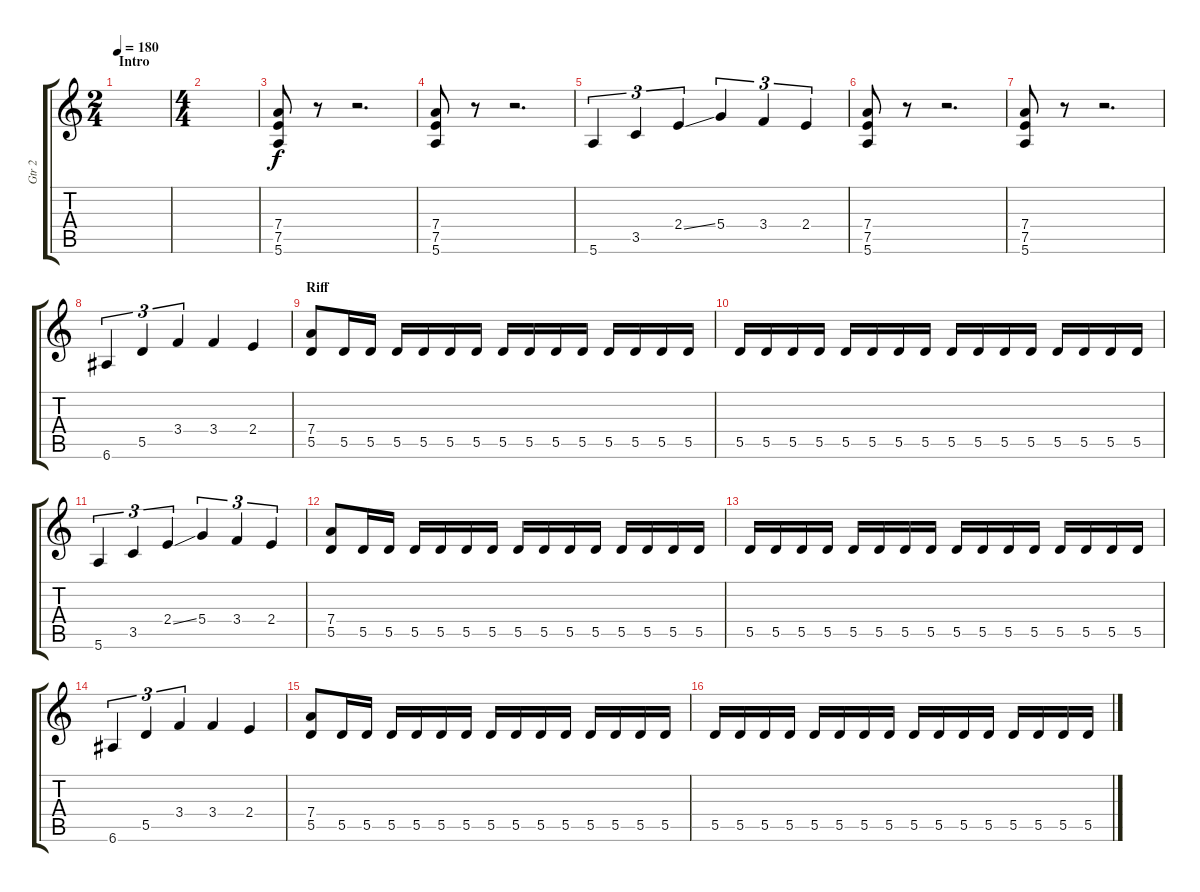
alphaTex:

\track ("Gtr 2" "Gtr 2") {instrument overdrivenguitar}
\staff {score tabs}
\tuning (E4 B3 G3 D3 A2 E2) {hide}
\ts (2 4)
\section ("" "Intro")
\tempo 180
\clef g2
\ks c
|
\ts (4 4)
|
(7.4 7.5 5.6).8 r.8 r.2{d} |
(7.4 7.5 5.6).8 r.8 r.2{d} |
5.6.4{tu (3 2)} 3.5.4{tu (3 2)} 2.4{ss}.4{tu (3 2)} 5.4.4{tu (3 2)} 3.4.4{tu (3 2)} 2.4.4{tu (3 2)} |
(7.4 7.5 5.6).8 r.8 r.2{d} |
(7.4 7.5 5.6).8 r.8 r.2{d} |
6.6.4{tu (3 2)} 5.5.4{tu (3 2)} 3.4.4{tu (3 2)} 3.4.4 2.4.4 |
\section ("" "Riff")
(7.4 5.5).8 5.5.16 5.5.16 5.5.16 5.5.16 5.5.16 5.5.16 5.5.16 5.5.16 5.5.16 5.5.16 5.5.16 5.5.16 5.5.16 5.5.16 |
5.5.16 5.5.16 5.5.16 5.5.16 5.5.16 5.5.16 5.5.16 5.5.16 5.5.16 5.5.16 5.5.16 5.5.16 5.5.16 5.5.16 5.5.16 5.5.16 |
5.6.4{tu (3 2)} 3.5.4{tu (3 2)} 2.4{ss}.4{tu (3 2)} 5.4.4{tu (3 2)} 3.4.4{tu (3 2)} 2.4.4{tu (3 2)} |
(7.4 5.5).8 5.5.16 5.5.16 5.5.16 5.5.16 5.5.16 5.5.16 5.5.16 5.5.16 5.5.16 5.5.16 5.5.16 5.5.16 5.5.16 5.5.16 |
5.5.16 5.5.16 5.5.16 5.5.16 5.5.16 5.5.16 5.5.16 5.5.16 5.5.16 5.5.16 5.5.16 5.5.16 5.5.16 5.5.16 5.5.16 5.5.16 |
6.6.4{tu (3 2)} 5.5.4{tu (3 2)} 3.4.4{tu (3 2)} 3.4.4 2.4.4 |
(7.4 5.5).8 5.5.16 5.5.16 5.5.16 5.5.16 5.5.16 5.5.16 5.5.16 5.5.16 5.5.16 5.5.16 5.5.16 5.5.16 5.5.16 5.5.16 |
5.5.16 5.5.16 5.5.16 5.5.16 5.5.16 5.5.16 5.5.16 5.5.16 5.5.16 5.5.16 5.5.16 5.5.16 5.5.16 5.5.16 5.5.16 5.5.16
